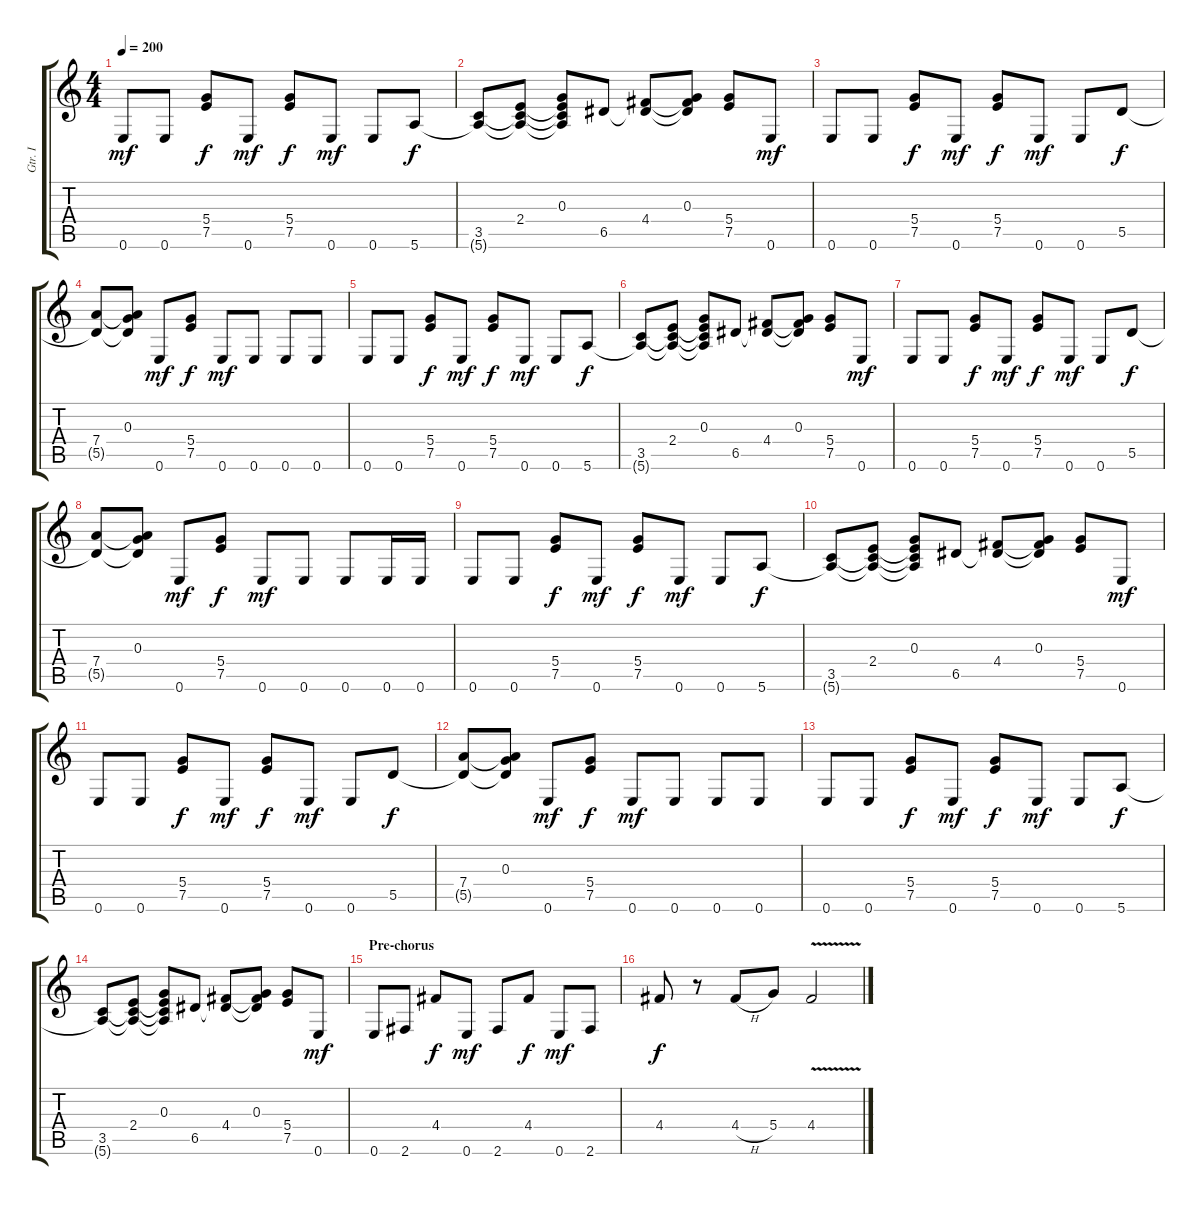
\track ("Gtr. I" "Gtr. I") {instrument overdrivenguitar}
\staff {score tabs}
\tuning (E4 B3 G3 D3 A2 E2) {hide}
\ts (4 4)
\tempo 200
\clef g2
\ks c
0.6.8{dy mf} 0.6.8 (5.4 7.5).8{dy f} 0.6.8{dy mf} (5.4 7.5).8{dy f} 0.6.8{dy mf} 0.6.8 5.6.8{dy f} |
(3.5 5.6{t}).8 (2.4 3.5{t} 5.6{t}).8 (0.3 2.4{t} 3.5{t} 5.6{t}).8 6.5.8 (4.4 6.5{t}).8 (0.3 4.4{t} 6.5{t}).8 (5.4 7.5).8 0.6.8{dy mf} |
0.6.8 0.6.8 (5.4 7.5).8{dy f} 0.6.8{dy mf} (5.4 7.5).8{dy f} 0.6.8{dy mf} 0.6.8 5.5.8{dy f} |
(7.4 5.5{t}).8 (0.3 7.4{t} 5.5{t}).8 0.6.8{dy mf} (5.4 7.5).8{dy f} 0.6.8{dy mf} 0.6.8 0.6.8 0.6.8 |
0.6.8 0.6.8 (5.4 7.5).8{dy f} 0.6.8{dy mf} (5.4 7.5).8{dy f} 0.6.8{dy mf} 0.6.8 5.6.8{dy f} |
(3.5 5.6{t}).8 (2.4 3.5{t} 5.6{t}).8 (0.3 2.4{t} 3.5{t} 5.6{t}).8 6.5.8 (4.4 6.5{t}).8 (0.3 4.4{t} 6.5{t}).8 (5.4 7.5).8 0.6.8{dy mf} |
0.6.8 0.6.8 (5.4 7.5).8{dy f} 0.6.8{dy mf} (5.4 7.5).8{dy f} 0.6.8{dy mf} 0.6.8 5.5.8{dy f} |
(7.4 5.5{t}).8 (0.3 7.4{t} 5.5{t}).8 0.6.8{dy mf} (5.4 7.5).8{dy f} 0.6.8{dy mf} 0.6.8 0.6.8 0.6.16 0.6.16 |
0.6.8 0.6.8 (5.4 7.5).8{dy f} 0.6.8{dy mf} (5.4 7.5).8{dy f} 0.6.8{dy mf} 0.6.8 5.6.8{dy f} |
(3.5 5.6{t}).8 (2.4 3.5{t} 5.6{t}).8 (0.3 2.4{t} 3.5{t} 5.6{t}).8 6.5.8 (4.4 6.5{t}).8 (0.3 4.4{t} 6.5{t}).8 (5.4 7.5).8 0.6.8{dy mf} |
0.6.8 0.6.8 (5.4 7.5).8{dy f} 0.6.8{dy mf} (5.4 7.5).8{dy f} 0.6.8{dy mf} 0.6.8 5.5.8{dy f} |
(7.4 5.5{t}).8 (0.3 7.4{t} 5.5{t}).8 0.6.8{dy mf} (5.4 7.5).8{dy f} 0.6.8{dy mf} 0.6.8 0.6.8 0.6.8 |
0.6.8 0.6.8 (5.4 7.5).8{dy f} 0.6.8{dy mf} (5.4 7.5).8{dy f} 0.6.8{dy mf} 0.6.8 5.6.8{dy f} |
(3.5 5.6{t}).8 (2.4 3.5{t} 5.6{t}).8 (0.3 2.4{t} 3.5{t} 5.6{t}).8 6.5.8 (4.4 6.5{t}).8 (0.3 4.4{t} 6.5{t}).8 (5.4 7.5).8 0.6.8{dy mf} |
\section ("" "Pre-chorus")
0.6.8 2.6.8 4.4.8{dy f} 0.6.8{dy mf} 2.6.8 4.4.8{dy f} 0.6.8{dy mf} 2.6.8 |
4.4.8{dy f} r.8 4.4{h}.8 5.4.8 4.4{v}.2
